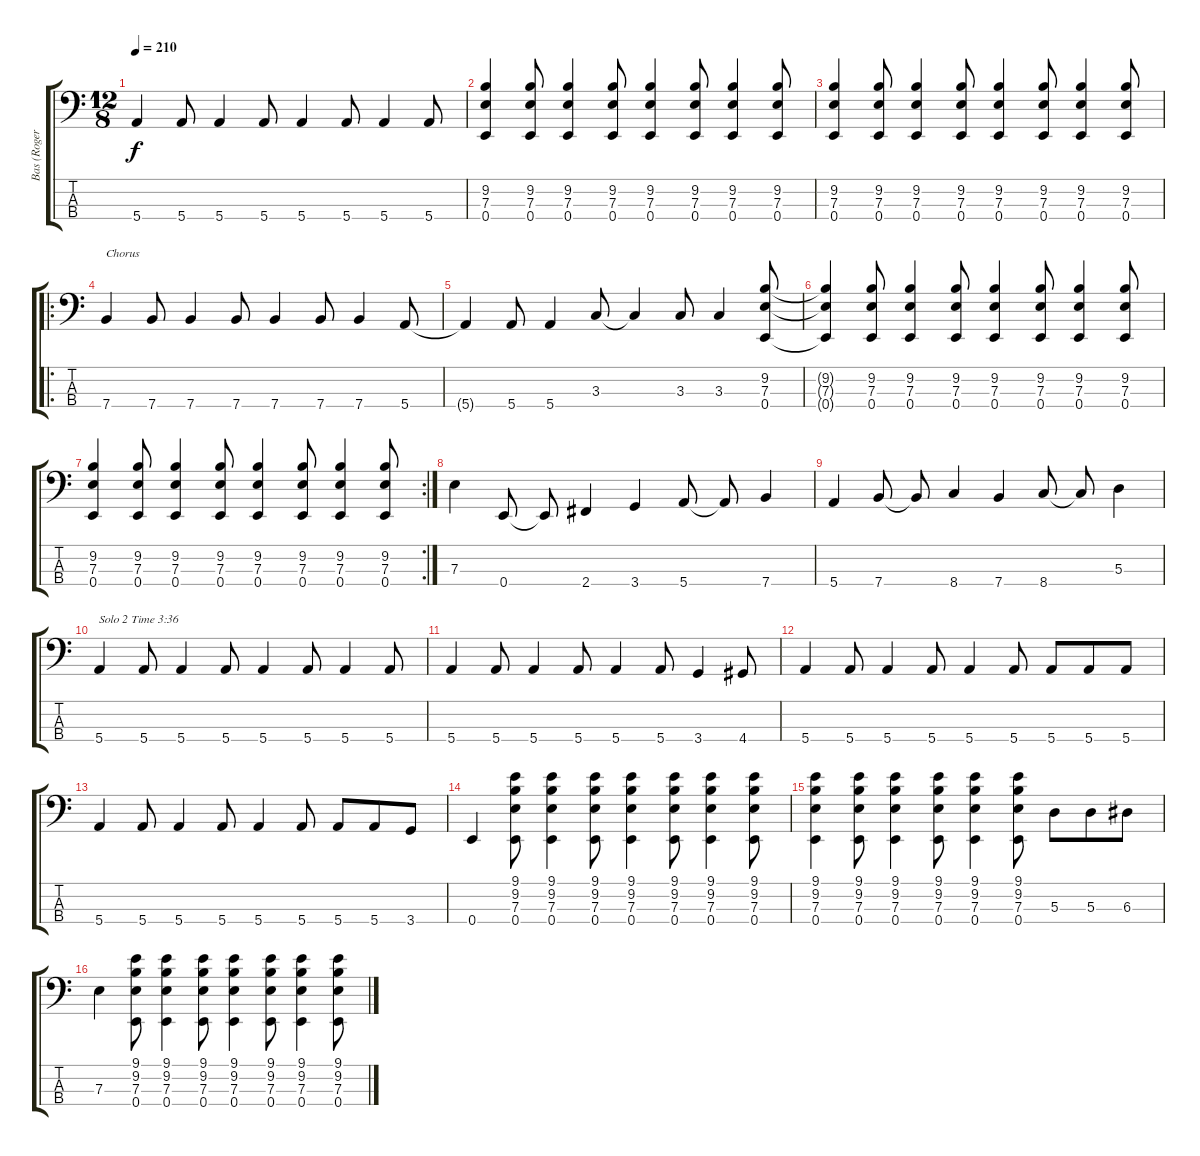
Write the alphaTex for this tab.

\track ("Bas (Roger)" "Bas (Roger") {instrument electricbassfinger}
\staff {score tabs}
\tuning (G2 D2 A1 E1) {hide}
\ts (12 8)
\tempo 210
\clef f4
\ks c
5.4.4{dy f} 5.4.8 5.4.4 5.4.8 5.4.4 5.4.8 5.4.4 5.4.8 |
(9.2 7.3 0.4).4 (9.2 7.3 0.4).8 (9.2 7.3 0.4).4 (9.2 7.3 0.4).8 (9.2 7.3 0.4).4 (9.2 7.3 0.4).8 (9.2 7.3 0.4).4 (9.2 7.3 0.4).8 |
(9.2 7.3 0.4).4 (9.2 7.3 0.4).8 (9.2 7.3 0.4).4 (9.2 7.3 0.4).8 (9.2 7.3 0.4).4 (9.2 7.3 0.4).8 (9.2 7.3 0.4).4 (9.2 7.3 0.4).8 |
\ro
7.4.4{txt "Chorus"} 7.4.8 7.4.4 7.4.8 7.4.4 7.4.8 7.4.4 5.4.8 |
5.4{t}.4 5.4.8 5.4.4 3.3.8 3.3{t}.4 3.3.8 3.3.4 (9.2 7.3 0.4).8 |
(9.2{t} 7.3{t} 0.4{t}).4 (9.2 7.3 0.4).8 (9.2 7.3 0.4).4 (9.2 7.3 0.4).8 (9.2 7.3 0.4).4 (9.2 7.3 0.4).8 (9.2 7.3 0.4).4 (9.2 7.3 0.4).8 |
\rc 2
(9.2 7.3 0.4).4 (9.2 7.3 0.4).8 (9.2 7.3 0.4).4 (9.2 7.3 0.4).8 (9.2 7.3 0.4).4 (9.2 7.3 0.4).8 (9.2 7.3 0.4).4 (9.2 7.3 0.4).8 |
7.3.4 0.4.8 0.4{t}.8 2.4.4 3.4.4 5.4.8 5.4{t}.8 7.4.4 |
5.4.4 7.4.8 7.4{t}.8 8.4.4 7.4.4 8.4.8 8.4{t}.8 5.3.4 |
5.4.4{txt "Solo 2 Time 3:36"} 5.4.8 5.4.4 5.4.8 5.4.4 5.4.8 5.4.4 5.4.8 |
5.4.4 5.4.8 5.4.4 5.4.8 5.4.4 5.4.8 3.4.4 4.4.8 |
5.4.4 5.4.8 5.4.4 5.4.8 5.4.4 5.4.8 5.4.8 5.4.8 5.4.8 |
5.4.4 5.4.8 5.4.4 5.4.8 5.4.4 5.4.8 5.4.8 5.4.8 3.4.8 |
0.4.4 (9.1 9.2 7.3 0.4).8 (9.1 9.2 7.3 0.4).4 (9.1 9.2 7.3 0.4).8 (9.1 9.2 7.3 0.4).4 (9.1 9.2 7.3 0.4).8 (9.1 9.2 7.3 0.4).4 (9.1 9.2 7.3 0.4).8 |
(9.1 9.2 7.3 0.4).4 (9.1 9.2 7.3 0.4).8 (9.1 9.2 7.3 0.4).4 (9.1 9.2 7.3 0.4).8 (9.1 9.2 7.3 0.4).4 (9.1 9.2 7.3 0.4).8 5.3.8 5.3.8 6.3.8 |
7.3.4 (9.1 9.2 7.3 0.4).8 (9.1 9.2 7.3 0.4).4 (9.1 9.2 7.3 0.4).8 (9.1 9.2 7.3 0.4).4 (9.1 9.2 7.3 0.4).8 (9.1 9.2 7.3 0.4).4 (9.1 9.2 7.3 0.4).8
